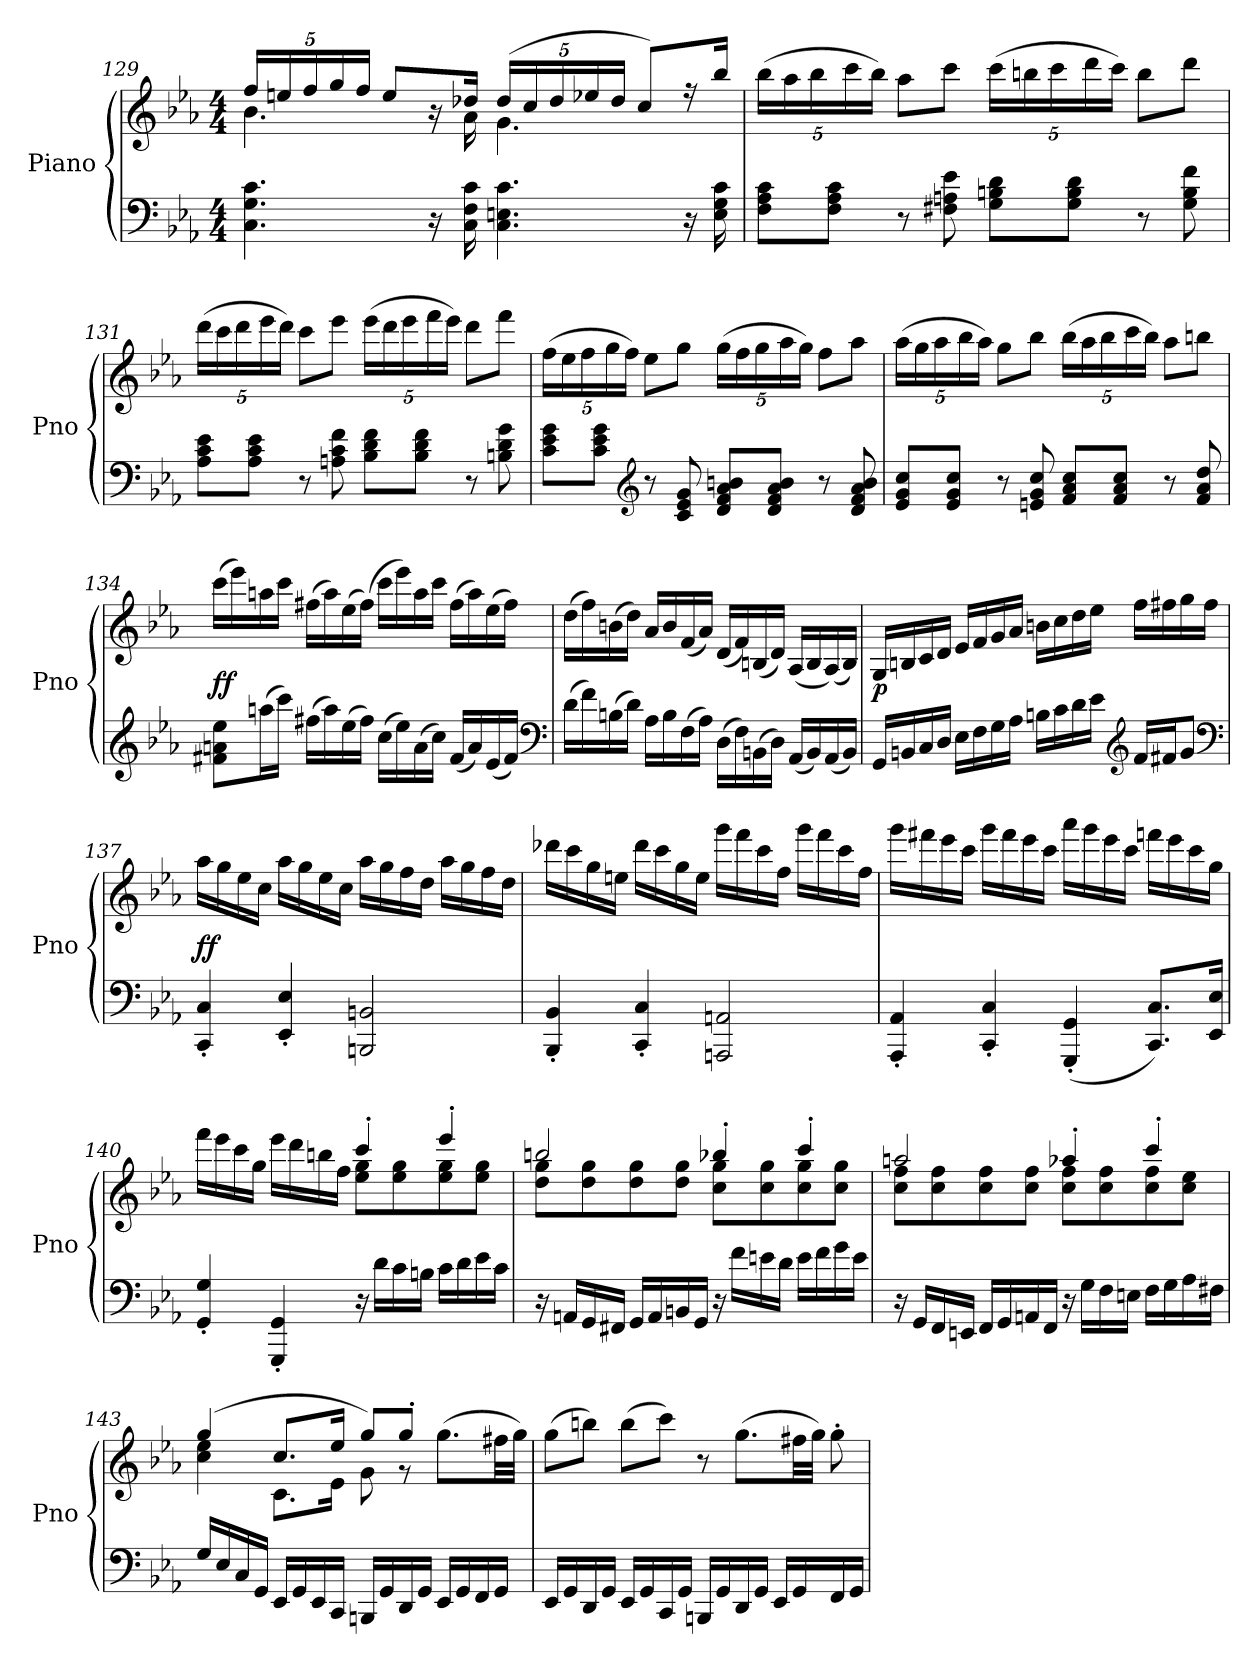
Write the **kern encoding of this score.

**kern	**kern	**dynam
*part1	*part1	*part1
*staff2	*staff1	*staff1/2
*I"Piano	*	*
*I'Pno	*	*
*clefF4	*clefG2	*
*k[b-e-a-]	*k[b-e-a-]	*
*M4/4	*M4/4	*
=129	=129	=129
*	*^	*
4.C\ 4.G\ 4.c\	20ff/LL	4.b-\	.
.	20een/	.	.
.	20ff/	.	.
.	20gg/	.	.
.	20ff/JJ	.	.
.	8ee/L	.	.
16r	16r	16ryy	.
16C\ 16F\ 16c\	16dd-X/Jk	16a-\	.
4.C\ 4.En\ 4.c\	(20dd-/LL	4.g\	.
.	20cc/	.	.
.	20dd-/	.	.
.	20ee-X/	.	.
.	20dd-/JJ	.	.
.	8cc/L)	.	.
16r	16r	8ryy	.
16E\ 16G\ 16c\	16bb-/Jk	.	.
*	*v	*v	*
=130	=130	=130
*	*MM90	*
8F\ 8A-\ 8c\L	(20bb-\LL	.
.	20aa-\	.
.	20bb-\	.
8F\ 8A-\ 8c\J	.	.
.	20ccc\	.
.	20bb-\JJ)	.
8r	8aa-\L	.
8F#X\ 8An\ 8e-\	8ccc\J	.
8G\ 8Bn\ 8d\L	(20ccc\LL	.
.	20bbn\	.
.	20ccc\	.
8G\ 8B\ 8d\J	.	.
.	20ddd\	.
.	20ccc\JJ)	.
8r	8bb\L	.
8G\ 8B\ 8f\	8ddd\J	.
=131	=131	=131
*	*MM100	*
8A-\ 8c\ 8e-\L	(20ddd\LL	.
.	20ccc\	.
.	20ddd\	.
8A-\ 8c\ 8e-\J	.	.
.	20eee-\	.
.	20ddd\JJ)	.
8r	8ccc\L	.
8An\ 8c\ 8f\	8eee-\J	.
8B-\ 8d\ 8f\L	(20eee-\LL	.
.	20ddd\	.
.	20eee-\	.
8B-\ 8d\ 8f\J	.	.
.	20fff\	.
.	20eee-\JJ)	.
8r	8ddd\L	.
8Bn\ 8d\ 8g\	8fff\J	.
=132	=132	=132
*	*MM105	*
8c\ 8e-\ 8g\L	(20ff\LL	.
.	20ee-\	.
.	20ff\	.
8c\ 8e-\ 8g\J	.	.
.	20gg\	.
.	20ff\JJ)	.
*clefG2	*	*
8r	8ee-\L	.
8c/ 8e-/ 8g/	8gg\J	.
8d/ 8f/ 8a-/ 8bn/L	(20gg\LL	.
.	20ff\	.
.	20gg\	.
8d/ 8f/ 8a-/ 8b/J	.	.
.	20aa-\	.
.	20gg\JJ)	.
8r	8ff\L	.
8d/ 8f/ 8a-/ 8b/	8aa-\J	.
=133	=133	=133
*	*MM110	*
8e-/ 8g/ 8cc/L	(20aa-\LL	.
.	20gg\	.
.	20aa-\	.
8e-/ 8g/ 8cc/J	.	.
.	20bb-\	.
.	20aa-\JJ)	.
8r	8gg\L	.
8en/ 8g/ 8cc/	8bb-\J	.
8f/ 8a-/ 8cc/L	(20bb-\LL	.
.	20aa-\	.
.	20bb-\	.
8f/ 8a-/ 8cc/J	.	.
.	20ccc\	.
.	20bb-\JJ)	.
8r	8aa-\L	.
8f/ 8a-/ 8dd/	8bbn\J	.
=134	=134	=134
*	*MM120	*
8f#X\ 8an\ 8ee-\L	(16ccc\LL	ff
.	16eee-\)	.
(16aan\L	16aan\	.
16ccc\JJ)	16ccc\JJ	.
(16ff#X\LL	(16ff#X\LL	.
16aa\)	16aa\)	.
(16ee-\	(16ee-\	.
16ff#\JJ)	(16ff#\JJ)	.
(16cc\LL	16ccc\LL	.
16ee-\)	16eee-\)	.
(16a\	16aa\	.
16cc\JJ)	16ccc\JJ	.
(16f#/LL	(16ff#\LL	.
16a/)	16aa\)	.
(16e-/	(16ee-\	.
16f#/JJ)	16ff#\JJ)	.
*clefF4	*	*
=135	=135	=135
(16d\LL	(16dd\LL	.
16f\)	16ff\)	.
(16Bn\	(16bn\	.
16d\JJ)	16dd\JJ)	.
16A-\LL	16a-/LL	.
16B\	16b/	.
(16F\	(16f/	.
16A-\JJ)	16a-/JJ)	.
(16D\LL	(16d/LL	.
16F\)	16f/)	.
(16BBn\	(16Bn/	.
16D\JJ)	16d/JJ)	.
(16AA-/LL	(16A-/LL	.
16BB/)	16B/	.
(16AA-/	(16A-/)	.
16BB/JJ)	16B/JJ)	.
=136	=136	=136
16GG/LL	16G/LL	p
16BBn/	16Bn/	.
16C/	16c/	.
16D/JJ	16d/JJ	.
16E-\LL	16e-/LL	.
16F\	16f/	.
16G\	16g/	.
16A-\JJ	16a-/JJ	.
16Bn\LL	16bn\LL	.
16c\	16cc\	.
16d\	16dd\	.
16e-\JJ	16ee-\JJ	.
*clefG2	*	*
16f/LL	16ff\LL	.
16f#X/J	16ff#X\	.
8g/J	16gg\	.
.	16ff#\JJ	.
*clefF4	*	*
=137	=137	=137
4CC'/ 4C'/	16aa-\LL	ff
.	16gg\	.
.	16ee-\	.
.	16cc\JJ	.
4EE-'/ 4E-'/	16aa-\LL	.
.	16gg\	.
.	16ee-\	.
.	16cc\JJ	.
2BBBn/ 2BBn/	16aa-\LL	.
.	16gg\	.
.	16ff\	.
.	16dd\JJ	.
.	16aa-\LL	.
.	16gg\	.
.	16ff\	.
.	16dd\JJ	.
=138	=138	=138
4BBB-'/ 4BB-'/	16ddd-X\LL	.
.	16ccc\	.
.	16gg\	.
.	16een\JJ	.
4CC'/ 4C'/	16ddd-\LL	.
.	16ccc\	.
.	16gg\	.
.	16ee\JJ	.
2AAAn/ 2AAn/	16ggg\LL	.
.	16fff\	.
.	16ccc\	.
.	16ff\JJ	.
.	16ggg\LL	.
.	16fff\	.
.	16ccc\	.
.	16ff\JJ	.
=139	=139	=139
4AAA-'/ 4AA-'/	16ggg\LL	.
.	16fff#X\	.
.	16eee-\	.
.	16ccc\JJ	.
4CC'/ 4C'/	16ggg\LL	.
.	16fff#\	.
.	16eee-\	.
.	16ccc\JJ	.
(4GGG'/ 4GG'/	16aaa-\LL	.
.	16ggg\	.
.	16eee-\	.
.	16ccc\JJ	.
8.CC/ 8.C/L)	16fffn\LL	.
.	16eee-\	.
.	16ccc\	.
16EE-/ 16E-/Jk	16gg\JJ	.
=140	=140	=140
*	*^	*
4GG'/ 4G'/	16fff\LL	2ryy	.
.	16eee-\	.	.
.	16ccc\	.	.
.	16gg\JJ	.	.
4GGG'/ 4GG'/	16eee-\LL	.	.
.	16ddd\	.	.
.	16bbn\	.	.
.	16ff\JJ	.	.
16r	4ccc'/	8ee-\ 8gg\L	.
16d\LL	.	.	.
16c\	.	8ee-\ 8gg\	.
16Bn\JJ	.	.	.
16c\LL	4eee-'/	8ee-\ 8gg\	.
16d\	.	.	.
16e-\	.	8ee-\ 8gg\J	.
16c\JJ	.	.	.
=141	=141	=141	=141
16r	2bbn/	8dd\ 8gg\L	.
16AAn/LL	.	.	.
16GG/	.	8dd\ 8gg\	.
16FF#X/JJ	.	.	.
16GG/LL	.	8dd\ 8gg\	.
16AA/	.	.	.
16BBn/	.	8dd\ 8gg\J	.
16GG/JJ	.	.	.
16r	4bb-X'/	8cc\ 8gg\L	.
16f\LL	.	.	.
16en\	.	8cc\ 8gg\	.
16d\JJ	.	.	.
16e\LL	4ccc'/	8cc\ 8gg\	.
16f\	.	.	.
16g\	.	8cc\ 8gg\J	.
16e\JJ	.	.	.
=142	=142	=142	=142
16r	2aan/	8cc\ 8ff\L	.
16GG/LL	.	.	.
16FF/	.	8cc\ 8ff\	.
16EEn/JJ	.	.	.
16FF/LL	.	8cc\ 8ff\	.
16GG/	.	.	.
16AAn/	.	8cc\ 8ff\J	.
16FF/JJ	.	.	.
16r	4aa-X'/	8cc\ 8ff\L	.
16G\LL	.	.	.
16F\	.	8cc\ 8ff\	.
16En\JJ	.	.	.
16F\LL	4ccc'/	8cc\ 8ff\	.
16G\	.	.	.
16A-\	.	8cc\ 8ee-\J	.
16F#X\JJ	.	.	.
=143	=143	=143	=143
16G/LL	(4gg/	4cc\ 4ee-\	.
16E-/	.	.	.
16C/	.	.	.
16GG/JJ	.	.	.
16EE-/LL	8.cc/L	8.c\L	.
16GG/	.	.	.
16EE-/	.	.	.
16CC/JJ	16ee-/Jk	16e-\Jk	.
16BBBn/LL	8gg/L)	8g\	.
16GG/	.	.	.
16DD/	8gg'/J	8r	.
16GG/JJ	.	.	.
16EE-/LL	4ryy	(8.gg\L	.
16GG/	.	.	.
16FF/	.	.	.
16GG/JJ	.	32ff#X\LL	.
.	.	32gg\JJJ)	.
*	*v	*v	*
=144	=144	=144
16EE-/LL	(8gg\L	.
16GG/	.	.
16DD/	8bbn\J)	.
16GG/JJ	.	.
16EE-/LL	(8bb\L	.
16GG/	.	.
16CC/	8ccc\J)	.
16GG/JJ	.	.
16BBBn/LL	8r	.
16GG/	.	.
16DD/	(8.gg\L	.
16GG/JJ	.	.
16EE-/LL	.	.
16GG/	32ff#X\LL	.
.	32gg\JJJ)	.
16FF/	8gg'\	.
16GG/JJ	.	.
=	=	=
*-	*-	*-
